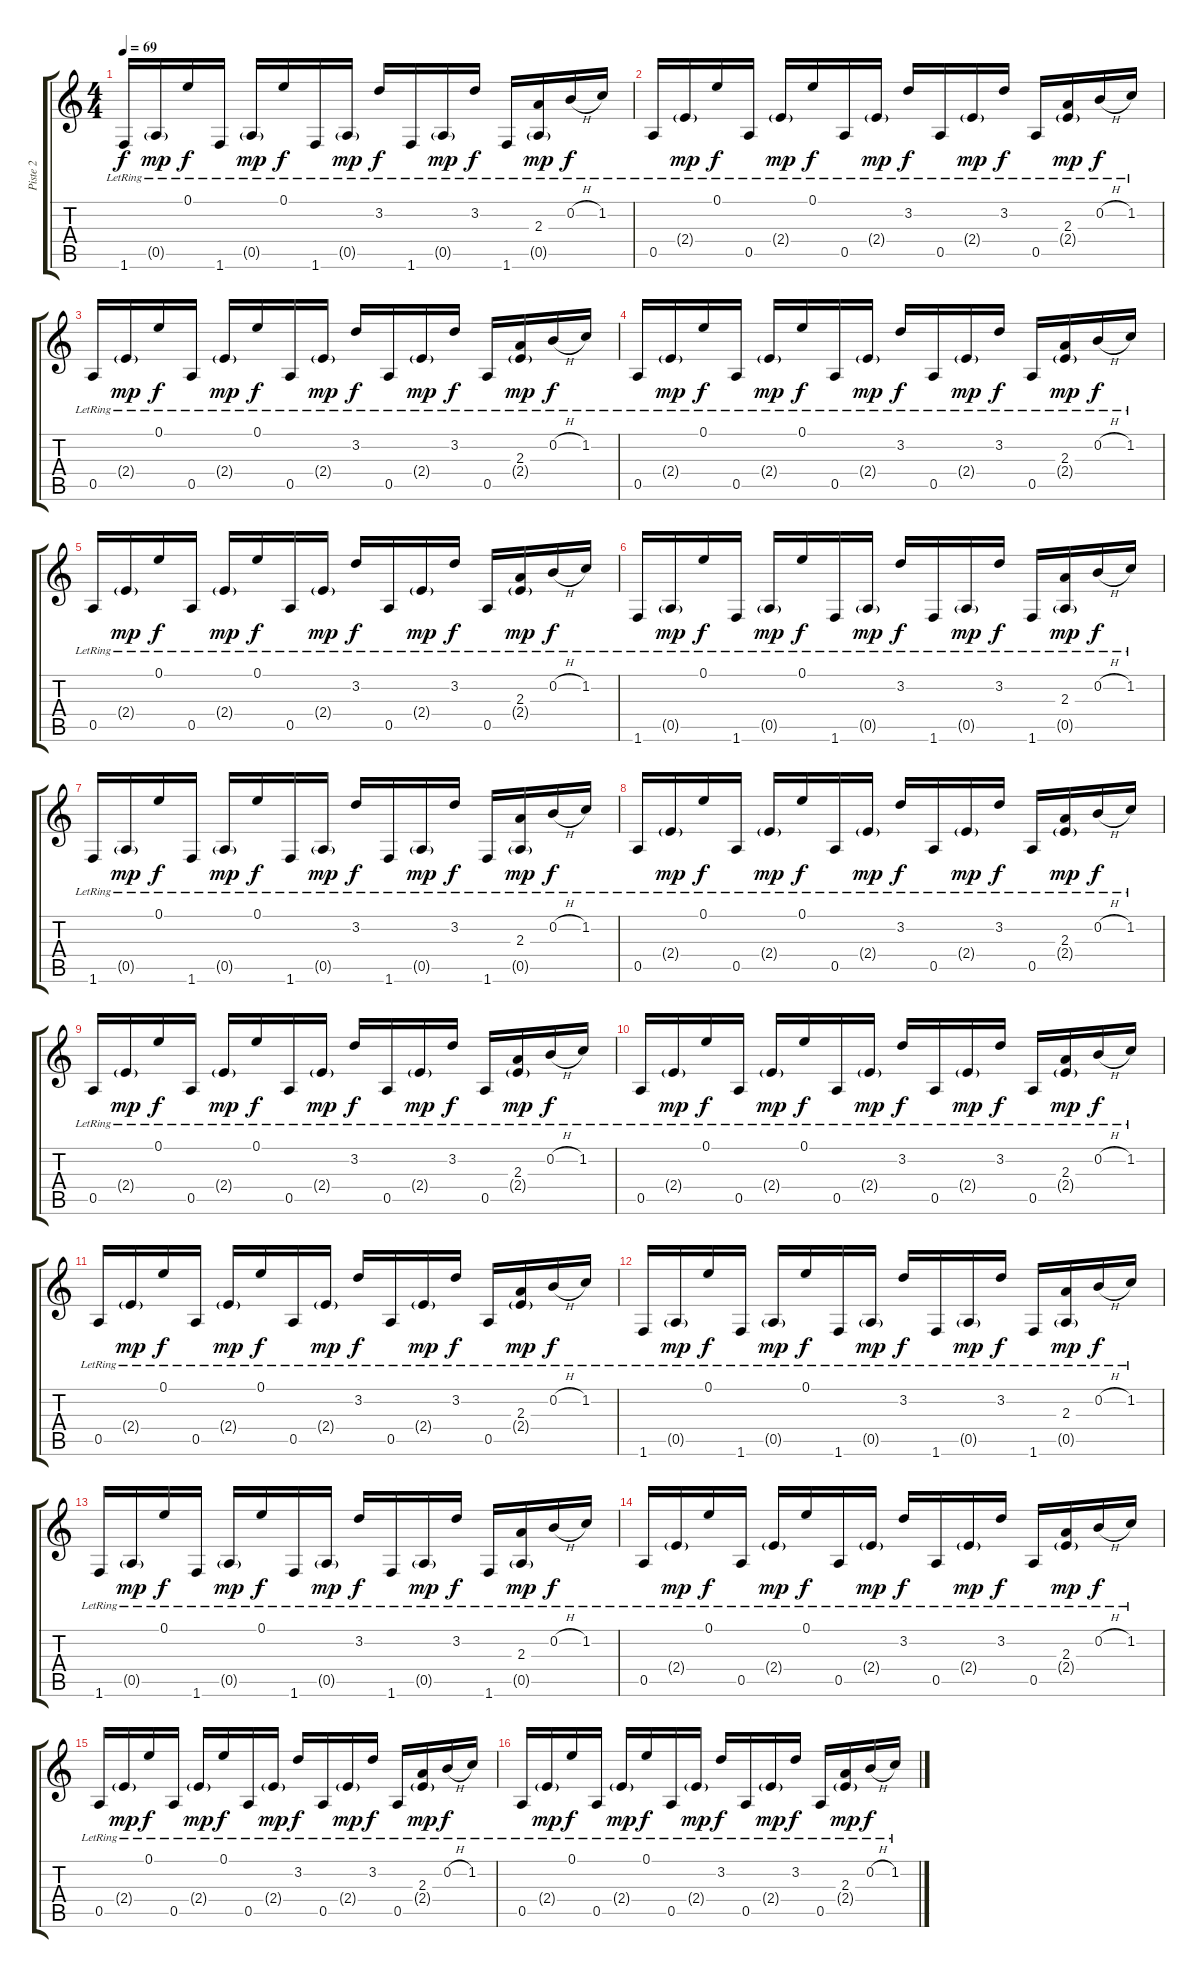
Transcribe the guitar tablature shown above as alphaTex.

\track ("Piste 2" "Piste 2") {instrument electricguitarjazz}
\staff {score tabs}
\tuning (E4 B3 G3 D3 A2 E2) {hide}
\ts (4 4)
\tempo 69
\clef g2
\ks c
1.6{lr}.16{dy f} 0.5{g lr}.16{dy mp} 0.1{lr}.16{dy f} 1.6{lr}.16 0.5{g lr}.16{dy mp} 0.1{lr}.16{dy f} 1.6{lr}.16 0.5{g lr}.16{dy mp} 3.2{lr}.16{dy f} 1.6{lr}.16 0.5{g lr}.16{dy mp} 3.2{lr}.16{dy f} 1.6{lr}.16 (2.3{lr} 0.5{g lr}).16{dy mp} 0.2{h lr}.16{dy f} 1.2{lr}.16 |
0.5{lr}.16{volume 13 instrument electricguitarclean} 2.4{g lr}.16{dy mp} 0.1{lr}.16{dy f} 0.5{lr}.16 2.4{g lr}.16{dy mp} 0.1{lr}.16{dy f} 0.5{lr}.16 2.4{g lr}.16{dy mp} 3.2{lr}.16{dy f} 0.5{lr}.16 2.4{g lr}.16{dy mp} 3.2{lr}.16{dy f} 0.5{lr}.16 (2.3 2.4{g lr}).16{dy mp} 0.2{h lr}.16{dy f} 1.2{lr}.16 |
0.5{lr}.16 2.4{g lr}.16{dy mp} 0.1{lr}.16{dy f} 0.5{lr}.16 2.4{g lr}.16{dy mp} 0.1{lr}.16{dy f} 0.5{lr}.16 2.4{g lr}.16{dy mp} 3.2{lr}.16{dy f} 0.5{lr}.16 2.4{g lr}.16{dy mp} 3.2{lr}.16{dy f} 0.5{lr}.16 (2.3{lr} 2.4{g lr}).16{dy mp} 0.2{h lr}.16{dy f} 1.2{lr}.16 |
0.5{lr}.16 2.4{g lr}.16{dy mp} 0.1{lr}.16{dy f} 0.5{lr}.16 2.4{g lr}.16{dy mp} 0.1{lr}.16{dy f} 0.5{lr}.16 2.4{g lr}.16{dy mp} 3.2{lr}.16{dy f} 0.5{lr}.16 2.4{g lr}.16{dy mp} 3.2{lr}.16{dy f} 0.5{lr}.16 (2.3{lr} 2.4{g lr}).16{dy mp} 0.2{h lr}.16{dy f} 1.2{lr}.16 |
0.5{lr}.16 2.4{g lr}.16{dy mp} 0.1{lr}.16{dy f} 0.5{lr}.16 2.4{g lr}.16{dy mp} 0.1{lr}.16{dy f} 0.5{lr}.16 2.4{g lr}.16{dy mp} 3.2{lr}.16{dy f} 0.5{lr}.16 2.4{g lr}.16{dy mp} 3.2{lr}.16{dy f} 0.5{lr}.16 (2.3{lr} 2.4{g lr}).16{dy mp} 0.2{h lr}.16{dy f} 1.2{lr}.16 |
1.6{lr}.16 0.5{g lr}.16{dy mp} 0.1{lr}.16{dy f} 1.6{lr}.16 0.5{g lr}.16{dy mp} 0.1{lr}.16{dy f} 1.6{lr}.16 0.5{g lr}.16{dy mp} 3.2{lr}.16{dy f} 1.6{lr}.16 0.5{g lr}.16{dy mp} 3.2{lr}.16{dy f} 1.6{lr}.16 (2.3{lr} 0.5{g lr}).16{dy mp} 0.2{h lr}.16{dy f} 1.2{lr}.16 |
1.6{lr}.16 0.5{g lr}.16{dy mp} 0.1{lr}.16{dy f} 1.6{lr}.16 0.5{g lr}.16{dy mp} 0.1{lr}.16{dy f} 1.6{lr}.16 0.5{g lr}.16{dy mp} 3.2{lr}.16{dy f} 1.6{lr}.16 0.5{g lr}.16{dy mp} 3.2{lr}.16{dy f} 1.6{lr}.16 (2.3{lr} 0.5{g lr}).16{dy mp} 0.2{h lr}.16{dy f} 1.2{lr}.16 |
0.5{lr}.16{volume 13 instrument electricguitarclean} 2.4{g lr}.16{dy mp} 0.1{lr}.16{dy f} 0.5{lr}.16 2.4{g lr}.16{dy mp} 0.1{lr}.16{dy f} 0.5{lr}.16 2.4{g lr}.16{dy mp} 3.2{lr}.16{dy f} 0.5{lr}.16 2.4{g lr}.16{dy mp} 3.2{lr}.16{dy f} 0.5{lr}.16 (2.3 2.4{g lr}).16{dy mp} 0.2{h lr}.16{dy f} 1.2{lr}.16 |
0.5{lr}.16 2.4{g lr}.16{dy mp} 0.1{lr}.16{dy f} 0.5{lr}.16 2.4{g lr}.16{dy mp} 0.1{lr}.16{dy f} 0.5{lr}.16 2.4{g lr}.16{dy mp} 3.2{lr}.16{dy f} 0.5{lr}.16 2.4{g lr}.16{dy mp} 3.2{lr}.16{dy f} 0.5{lr}.16 (2.3{lr} 2.4{g lr}).16{dy mp} 0.2{h lr}.16{dy f} 1.2{lr}.16 |
0.5{lr}.16 2.4{g lr}.16{dy mp} 0.1{lr}.16{dy f} 0.5{lr}.16 2.4{g lr}.16{dy mp} 0.1{lr}.16{dy f} 0.5{lr}.16 2.4{g lr}.16{dy mp} 3.2{lr}.16{dy f} 0.5{lr}.16 2.4{g lr}.16{dy mp} 3.2{lr}.16{dy f} 0.5{lr}.16 (2.3{lr} 2.4{g lr}).16{dy mp} 0.2{h lr}.16{dy f} 1.2{lr}.16 |
0.5{lr}.16 2.4{g lr}.16{dy mp} 0.1{lr}.16{dy f} 0.5{lr}.16 2.4{g lr}.16{dy mp} 0.1{lr}.16{dy f} 0.5{lr}.16 2.4{g lr}.16{dy mp} 3.2{lr}.16{dy f} 0.5{lr}.16 2.4{g lr}.16{dy mp} 3.2{lr}.16{dy f} 0.5{lr}.16 (2.3{lr} 2.4{g lr}).16{dy mp} 0.2{h lr}.16{dy f} 1.2{lr}.16 |
1.6{lr}.16 0.5{g lr}.16{dy mp} 0.1{lr}.16{dy f} 1.6{lr}.16 0.5{g lr}.16{dy mp} 0.1{lr}.16{dy f} 1.6{lr}.16 0.5{g lr}.16{dy mp} 3.2{lr}.16{dy f} 1.6{lr}.16 0.5{g lr}.16{dy mp} 3.2{lr}.16{dy f} 1.6{lr}.16 (2.3{lr} 0.5{g lr}).16{dy mp} 0.2{h lr}.16{dy f} 1.2{lr}.16 |
1.6{lr}.16 0.5{g lr}.16{dy mp} 0.1{lr}.16{dy f} 1.6{lr}.16 0.5{g lr}.16{dy mp} 0.1{lr}.16{dy f} 1.6{lr}.16 0.5{g lr}.16{dy mp} 3.2{lr}.16{dy f} 1.6{lr}.16 0.5{g lr}.16{dy mp} 3.2{lr}.16{dy f} 1.6{lr}.16 (2.3{lr} 0.5{g lr}).16{dy mp} 0.2{h lr}.16{dy f} 1.2{lr}.16 |
0.5{lr}.16{volume 13 instrument electricguitarclean} 2.4{g lr}.16{dy mp} 0.1{lr}.16{dy f} 0.5{lr}.16 2.4{g lr}.16{dy mp} 0.1{lr}.16{dy f} 0.5{lr}.16 2.4{g lr}.16{dy mp} 3.2{lr}.16{dy f} 0.5{lr}.16 2.4{g lr}.16{dy mp} 3.2{lr}.16{dy f} 0.5{lr}.16 (2.3 2.4{g lr}).16{dy mp} 0.2{h lr}.16{dy f} 1.2{lr}.16 |
0.5{lr}.16 2.4{g lr}.16{dy mp} 0.1{lr}.16{dy f} 0.5{lr}.16 2.4{g lr}.16{dy mp} 0.1{lr}.16{dy f} 0.5{lr}.16 2.4{g lr}.16{dy mp} 3.2{lr}.16{dy f} 0.5{lr}.16 2.4{g lr}.16{dy mp} 3.2{lr}.16{dy f} 0.5{lr}.16 (2.3{lr} 2.4{g lr}).16{dy mp} 0.2{h lr}.16{dy f} 1.2{lr}.16 |
0.5{lr}.16 2.4{g lr}.16{dy mp} 0.1{lr}.16{dy f} 0.5{lr}.16 2.4{g lr}.16{dy mp} 0.1{lr}.16{dy f} 0.5{lr}.16 2.4{g lr}.16{dy mp} 3.2{lr}.16{dy f} 0.5{lr}.16 2.4{g lr}.16{dy mp} 3.2{lr}.16{dy f} 0.5{lr}.16 (2.3{lr} 2.4{g lr}).16{dy mp} 0.2{h lr}.16{dy f} 1.2{lr}.16
